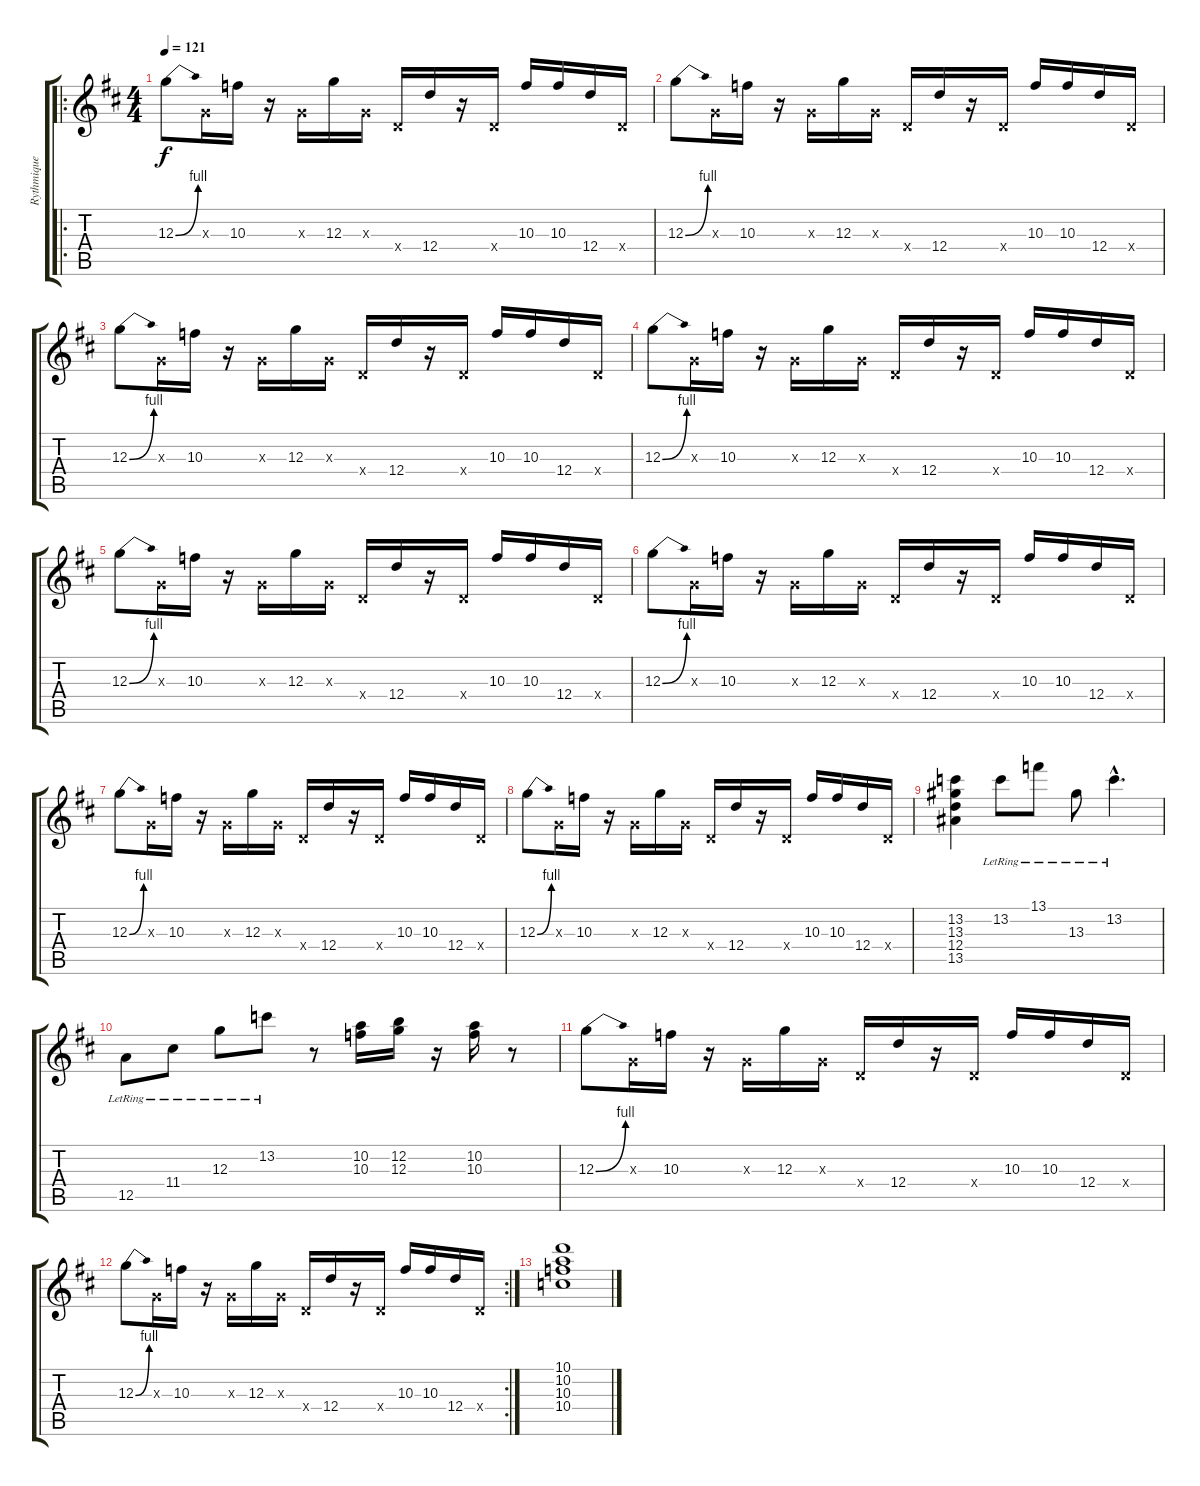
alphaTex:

\track ("Rythmique 2 / \"Cocotte\"" "Rythmique ") {instrument electricguitarclean}
\staff {score tabs}
\tuning (E4 B3 G3 D3 A2 E2) {hide}
\ro
\ts (4 4)
\tempo 121
\clef g2
\ks d
12.3{be (bend 0 0 60 4)}.8{dy f instrument electricguitarclean} 0.3{x}.16 10.3.16 r.16 0.3{x}.16 12.3.16 0.3{x}.16 0.4{x}.16 12.4.16 r.16 0.4{x}.16 10.3.16 10.3.16 12.4.16 0.4{x}.16 |
12.3{be (bend 0 0 60 4)}.8 0.3{x}.16 10.3.16 r.16 0.3{x}.16 12.3.16 0.3{x}.16 0.4{x}.16 12.4.16 r.16 0.4{x}.16 10.3.16 10.3.16 12.4.16 0.4{x}.16 |
12.3{be (bend 0 0 60 4)}.8 0.3{x}.16 10.3.16 r.16 0.3{x}.16 12.3.16 0.3{x}.16 0.4{x}.16 12.4.16 r.16 0.4{x}.16 10.3.16 10.3.16 12.4.16 0.4{x}.16 |
12.3{be (bend 0 0 60 4)}.8 0.3{x}.16 10.3.16 r.16 0.3{x}.16 12.3.16 0.3{x}.16 0.4{x}.16 12.4.16 r.16 0.4{x}.16 10.3.16 10.3.16 12.4.16 0.4{x}.16 |
12.3{be (bend 0 0 60 4)}.8 0.3{x}.16 10.3.16 r.16 0.3{x}.16 12.3.16 0.3{x}.16 0.4{x}.16 12.4.16 r.16 0.4{x}.16 10.3.16 10.3.16 12.4.16 0.4{x}.16 |
12.3{be (bend 0 0 60 4)}.8 0.3{x}.16 10.3.16 r.16 0.3{x}.16 12.3.16 0.3{x}.16 0.4{x}.16 12.4.16 r.16 0.4{x}.16 10.3.16 10.3.16 12.4.16 0.4{x}.16 |
12.3{be (bend 0 0 60 4)}.8 0.3{x}.16 10.3.16 r.16 0.3{x}.16 12.3.16 0.3{x}.16 0.4{x}.16 12.4.16 r.16 0.4{x}.16 10.3.16 10.3.16 12.4.16 0.4{x}.16 |
12.3{be (bend 0 0 60 4)}.8 0.3{x}.16 10.3.16 r.16 0.3{x}.16 12.3.16 0.3{x}.16 0.4{x}.16 12.4.16 r.16 0.4{x}.16 10.3.16 10.3.16 12.4.16 0.4{x}.16 |
(13.2 13.3 12.4 13.5).4 13.2{lr}.8 13.1{lr}.8 13.3{lr}.8 13.2{hac lr}.4{d} |
12.5{lr}.8 11.4{lr}.8 12.3{lr}.8 13.2{lr}.8 r.8 (10.2 10.3).16 (12.2 12.3).16 r.16 (10.2 10.3).16 r.8 |
12.3{be (bend 0 0 60 4)}.8 0.3{x}.16 10.3.16 r.16 0.3{x}.16 12.3.16 0.3{x}.16 0.4{x}.16 12.4.16 r.16 0.4{x}.16 10.3.16 10.3.16 12.4.16 0.4{x}.16 |
\rc 2
12.3{be (bend 0 0 60 4)}.8 0.3{x}.16 10.3.16 r.16 0.3{x}.16 12.3.16 0.3{x}.16 0.4{x}.16 12.4.16 r.16 0.4{x}.16 10.3.16 10.3.16 12.4.16 0.4{x}.16 |
(10.1 10.2 10.3 10.4).1
